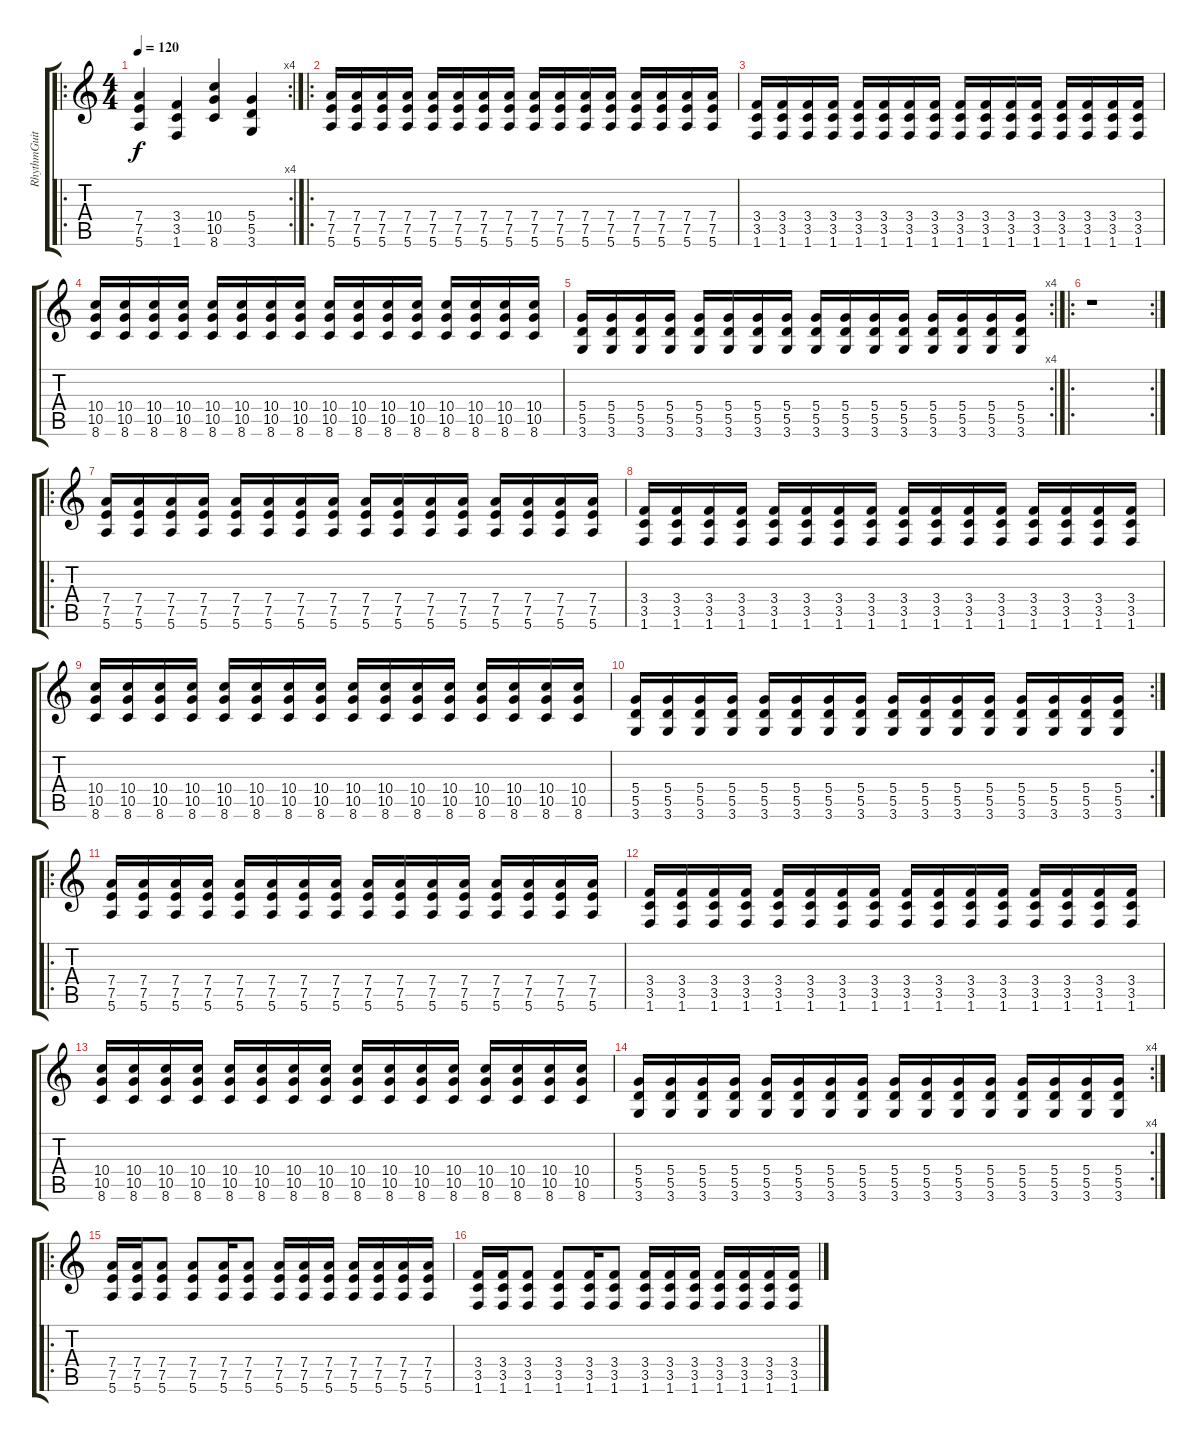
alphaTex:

\track ("RhythmGuitar" "RhythmGuit") {instrument distortionguitar}
\staff {score tabs}
\tuning (E4 B3 G3 D3 A2 E2) {hide}
\ro
\rc 4
\ts (4 4)
\tempo 120
\clef g2
\ks c
(7.4 7.5 5.6).4{dy f instrument distortionguitar} (3.4 3.5 1.6).4 (10.4 10.5 8.6).4 (5.4 5.5 3.6).4 |
\ro
(7.4 7.5 5.6).16 (7.4 7.5 5.6).16 (7.4 7.5 5.6).16 (7.4 7.5 5.6).16 (7.4 7.5 5.6).16 (7.4 7.5 5.6).16 (7.4 7.5 5.6).16 (7.4 7.5 5.6).16 (7.4 7.5 5.6).16 (7.4 7.5 5.6).16 (7.4 7.5 5.6).16 (7.4 7.5 5.6).16 (7.4 7.5 5.6).16 (7.4 7.5 5.6).16 (7.4 7.5 5.6).16 (7.4 7.5 5.6).16 |
(3.4 3.5 1.6).16 (3.4 3.5 1.6).16 (3.4 3.5 1.6).16 (3.4 3.5 1.6).16 (3.4 3.5 1.6).16 (3.4 3.5 1.6).16 (3.4 3.5 1.6).16 (3.4 3.5 1.6).16 (3.4 3.5 1.6).16 (3.4 3.5 1.6).16 (3.4 3.5 1.6).16 (3.4 3.5 1.6).16 (3.4 3.5 1.6).16 (3.4 3.5 1.6).16 (3.4 3.5 1.6).16 (3.4 3.5 1.6).16 |
(10.4 10.5 8.6).16 (10.4 10.5 8.6).16 (10.4 10.5 8.6).16 (10.4 10.5 8.6).16 (10.4 10.5 8.6).16 (10.4 10.5 8.6).16 (10.4 10.5 8.6).16 (10.4 10.5 8.6).16 (10.4 10.5 8.6).16 (10.4 10.5 8.6).16 (10.4 10.5 8.6).16 (10.4 10.5 8.6).16 (10.4 10.5 8.6).16 (10.4 10.5 8.6).16 (10.4 10.5 8.6).16 (10.4 10.5 8.6).16 |
\rc 4
(5.4 5.5 3.6).16 (5.4 5.5 3.6).16 (5.4 5.5 3.6).16 (5.4 5.5 3.6).16 (5.4 5.5 3.6).16 (5.4 5.5 3.6).16 (5.4 5.5 3.6).16 (5.4 5.5 3.6).16 (5.4 5.5 3.6).16 (5.4 5.5 3.6).16 (5.4 5.5 3.6).16 (5.4 5.5 3.6).16 (5.4 5.5 3.6).16 (5.4 5.5 3.6).16 (5.4 5.5 3.6).16 (5.4 5.5 3.6).16 |
\ro
\rc 2
r.1 |
\ro
(7.4 7.5 5.6).16 (7.4 7.5 5.6).16 (7.4 7.5 5.6).16 (7.4 7.5 5.6).16 (7.4 7.5 5.6).16 (7.4 7.5 5.6).16 (7.4 7.5 5.6).16 (7.4 7.5 5.6).16 (7.4 7.5 5.6).16 (7.4 7.5 5.6).16 (7.4 7.5 5.6).16 (7.4 7.5 5.6).16 (7.4 7.5 5.6).16 (7.4 7.5 5.6).16 (7.4 7.5 5.6).16 (7.4 7.5 5.6).16 |
(3.4 3.5 1.6).16 (3.4 3.5 1.6).16 (3.4 3.5 1.6).16 (3.4 3.5 1.6).16 (3.4 3.5 1.6).16 (3.4 3.5 1.6).16 (3.4 3.5 1.6).16 (3.4 3.5 1.6).16 (3.4 3.5 1.6).16 (3.4 3.5 1.6).16 (3.4 3.5 1.6).16 (3.4 3.5 1.6).16 (3.4 3.5 1.6).16 (3.4 3.5 1.6).16 (3.4 3.5 1.6).16 (3.4 3.5 1.6).16 |
(10.4 10.5 8.6).16 (10.4 10.5 8.6).16 (10.4 10.5 8.6).16 (10.4 10.5 8.6).16 (10.4 10.5 8.6).16 (10.4 10.5 8.6).16 (10.4 10.5 8.6).16 (10.4 10.5 8.6).16 (10.4 10.5 8.6).16 (10.4 10.5 8.6).16 (10.4 10.5 8.6).16 (10.4 10.5 8.6).16 (10.4 10.5 8.6).16 (10.4 10.5 8.6).16 (10.4 10.5 8.6).16 (10.4 10.5 8.6).16 |
\rc 2
(5.4 5.5 3.6).16 (5.4 5.5 3.6).16 (5.4 5.5 3.6).16 (5.4 5.5 3.6).16 (5.4 5.5 3.6).16 (5.4 5.5 3.6).16 (5.4 5.5 3.6).16 (5.4 5.5 3.6).16 (5.4 5.5 3.6).16 (5.4 5.5 3.6).16 (5.4 5.5 3.6).16 (5.4 5.5 3.6).16 (5.4 5.5 3.6).16 (5.4 5.5 3.6).16 (5.4 5.5 3.6).16 (5.4 5.5 3.6).16 |
\ro
(7.4 7.5 5.6).16 (7.4 7.5 5.6).16 (7.4 7.5 5.6).16 (7.4 7.5 5.6).16 (7.4 7.5 5.6).16 (7.4 7.5 5.6).16 (7.4 7.5 5.6).16 (7.4 7.5 5.6).16 (7.4 7.5 5.6).16 (7.4 7.5 5.6).16 (7.4 7.5 5.6).16 (7.4 7.5 5.6).16 (7.4 7.5 5.6).16 (7.4 7.5 5.6).16 (7.4 7.5 5.6).16 (7.4 7.5 5.6).16 |
(3.4 3.5 1.6).16 (3.4 3.5 1.6).16 (3.4 3.5 1.6).16 (3.4 3.5 1.6).16 (3.4 3.5 1.6).16 (3.4 3.5 1.6).16 (3.4 3.5 1.6).16 (3.4 3.5 1.6).16 (3.4 3.5 1.6).16 (3.4 3.5 1.6).16 (3.4 3.5 1.6).16 (3.4 3.5 1.6).16 (3.4 3.5 1.6).16 (3.4 3.5 1.6).16 (3.4 3.5 1.6).16 (3.4 3.5 1.6).16 |
(10.4 10.5 8.6).16 (10.4 10.5 8.6).16 (10.4 10.5 8.6).16 (10.4 10.5 8.6).16 (10.4 10.5 8.6).16 (10.4 10.5 8.6).16 (10.4 10.5 8.6).16 (10.4 10.5 8.6).16 (10.4 10.5 8.6).16 (10.4 10.5 8.6).16 (10.4 10.5 8.6).16 (10.4 10.5 8.6).16 (10.4 10.5 8.6).16 (10.4 10.5 8.6).16 (10.4 10.5 8.6).16 (10.4 10.5 8.6).16 |
\rc 4
(5.4 5.5 3.6).16 (5.4 5.5 3.6).16 (5.4 5.5 3.6).16 (5.4 5.5 3.6).16 (5.4 5.5 3.6).16 (5.4 5.5 3.6).16 (5.4 5.5 3.6).16 (5.4 5.5 3.6).16 (5.4 5.5 3.6).16 (5.4 5.5 3.6).16 (5.4 5.5 3.6).16 (5.4 5.5 3.6).16 (5.4 5.5 3.6).16 (5.4 5.5 3.6).16 (5.4 5.5 3.6).16 (5.4 5.5 3.6).16 |
\ro
(7.4 7.5 5.6).16 (7.4 7.5 5.6).16 (7.4 7.5 5.6).8 (7.4 7.5 5.6).8 (7.4 7.5 5.6).16 (7.4 7.5 5.6).8 (7.4 7.5 5.6).16 (7.4 7.5 5.6).16 (7.4 7.5 5.6).16 (7.4 7.5 5.6).16 (7.4 7.5 5.6).16 (7.4 7.5 5.6).16 (7.4 7.5 5.6).16 |
(3.4 3.5 1.6).16 (3.4 3.5 1.6).16 (3.4 3.5 1.6).8 (3.4 3.5 1.6).8 (3.4 3.5 1.6).16 (3.4 3.5 1.6).8 (3.4 3.5 1.6).16 (3.4 3.5 1.6).16 (3.4 3.5 1.6).16 (3.4 3.5 1.6).16 (3.4 3.5 1.6).16 (3.4 3.5 1.6).16 (3.4 3.5 1.6).16
